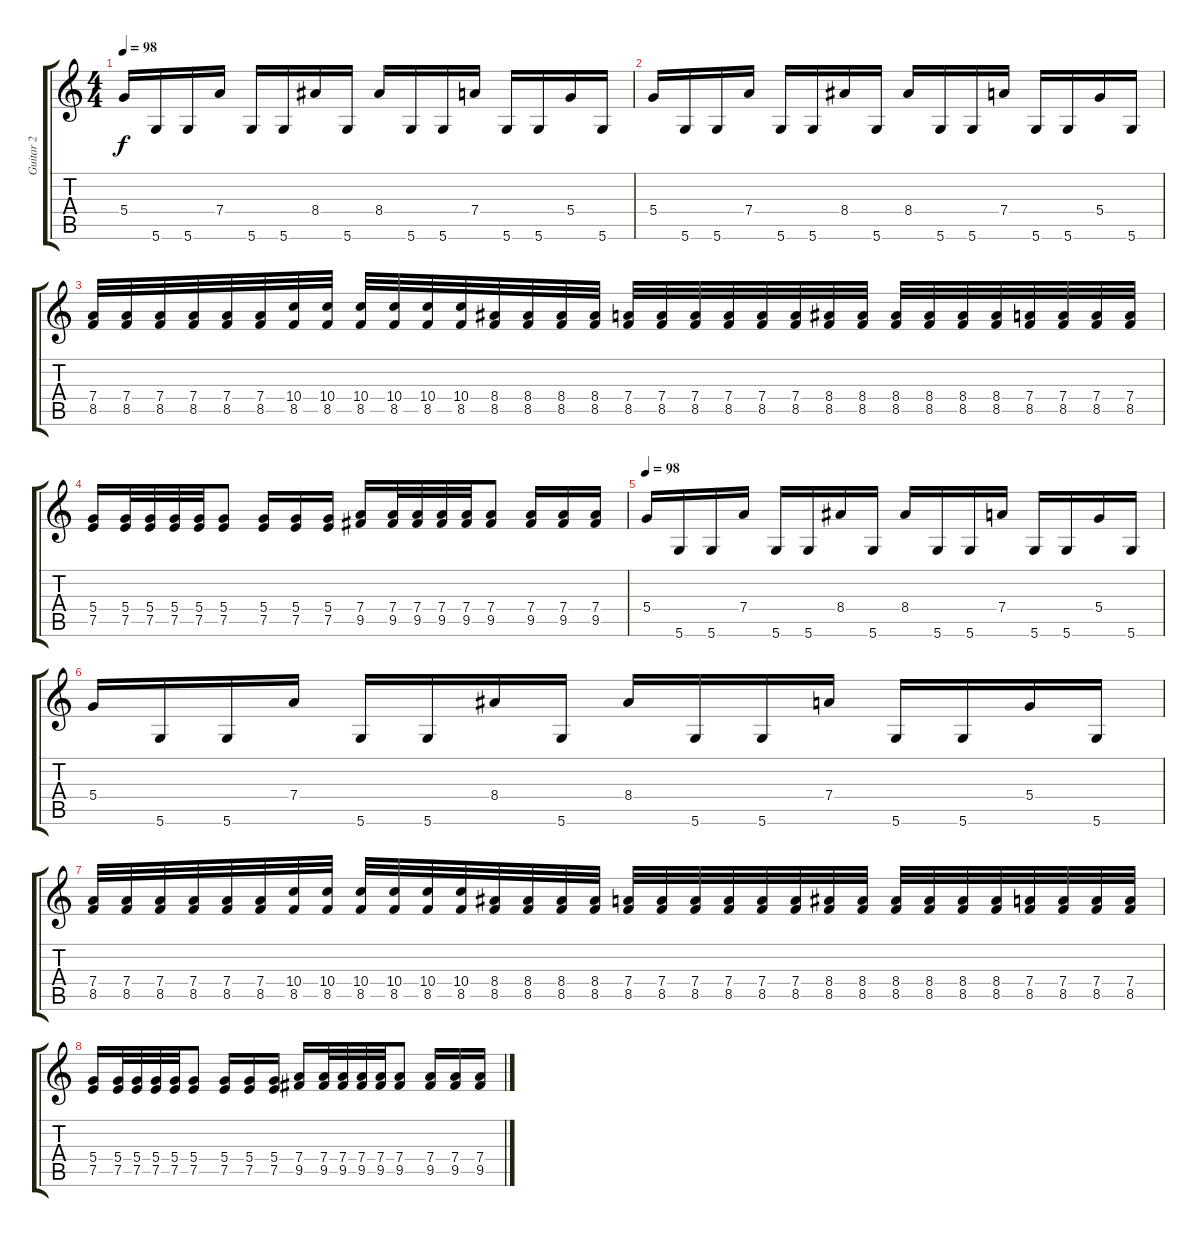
\track ("Guitar 2" "Guitar 2") {instrument distortionguitar}
\staff {score tabs}
\tuning (E4 B3 G3 D3 A2 D2) {hide}
\ts (4 4)
\tempo 98
\clef g2
\ks c
5.4.16{dy f} 5.6.16 5.6.16 7.4.16 5.6.16 5.6.16 8.4.16 5.6.16 8.4.16 5.6.16 5.6.16 7.4.16 5.6.16 5.6.16 5.4.16 5.6.16 |
5.4.16 5.6.16 5.6.16 7.4.16 5.6.16 5.6.16 8.4.16 5.6.16 8.4.16 5.6.16 5.6.16 7.4.16 5.6.16 5.6.16 5.4.16 5.6.16 |
(7.4 8.5).32 (7.4 8.5).32 (7.4 8.5).32 (7.4 8.5).32 (7.4 8.5).32 (7.4 8.5).32 (10.4 8.5).32 (10.4 8.5).32 (10.4 8.5).32 (10.4 8.5).32 (10.4 8.5).32 (10.4 8.5).32 (8.4 8.5).32 (8.4 8.5).32 (8.4 8.5).32 (8.4 8.5).32 (7.4 8.5).32 (7.4 8.5).32 (7.4 8.5).32 (7.4 8.5).32 (7.4 8.5).32 (7.4 8.5).32 (8.4 8.5).32 (8.4 8.5).32 (8.4 8.5).32 (8.4 8.5).32 (8.4 8.5).32 (8.4 8.5).32 (7.4 8.5).32 (7.4 8.5).32 (7.4 8.5).32 (7.4 8.5).32 |
(5.4 7.5).16 (5.4 7.5).32 (5.4 7.5).32 (5.4 7.5).32 (5.4 7.5).32 (5.4 7.5).8 (5.4 7.5).16 (5.4 7.5).16 (5.4 7.5).16 (7.4 9.5).16 (7.4 9.5).32 (7.4 9.5).32 (7.4 9.5).32 (7.4 9.5).32 (7.4 9.5).8 (7.4 9.5).16 (7.4 9.5).16 (7.4 9.5).16 |
\tempo 98
5.4.16 5.6.16 5.6.16 7.4.16 5.6.16 5.6.16 8.4.16 5.6.16 8.4.16 5.6.16 5.6.16 7.4.16 5.6.16 5.6.16 5.4.16 5.6.16 |
5.4.16 5.6.16 5.6.16 7.4.16 5.6.16 5.6.16 8.4.16 5.6.16 8.4.16 5.6.16 5.6.16 7.4.16 5.6.16 5.6.16 5.4.16 5.6.16 |
(7.4 8.5).32 (7.4 8.5).32 (7.4 8.5).32 (7.4 8.5).32 (7.4 8.5).32 (7.4 8.5).32 (10.4 8.5).32 (10.4 8.5).32 (10.4 8.5).32 (10.4 8.5).32 (10.4 8.5).32 (10.4 8.5).32 (8.4 8.5).32 (8.4 8.5).32 (8.4 8.5).32 (8.4 8.5).32 (7.4 8.5).32 (7.4 8.5).32 (7.4 8.5).32 (7.4 8.5).32 (7.4 8.5).32 (7.4 8.5).32 (8.4 8.5).32 (8.4 8.5).32 (8.4 8.5).32 (8.4 8.5).32 (8.4 8.5).32 (8.4 8.5).32 (7.4 8.5).32 (7.4 8.5).32 (7.4 8.5).32 (7.4 8.5).32 |
(5.4 7.5).16 (5.4 7.5).32 (5.4 7.5).32 (5.4 7.5).32 (5.4 7.5).32 (5.4 7.5).8 (5.4 7.5).16 (5.4 7.5).16 (5.4 7.5).16 (7.4 9.5).16 (7.4 9.5).32 (7.4 9.5).32 (7.4 9.5).32 (7.4 9.5).32 (7.4 9.5).8 (7.4 9.5).16 (7.4 9.5).16 (7.4 9.5).16
